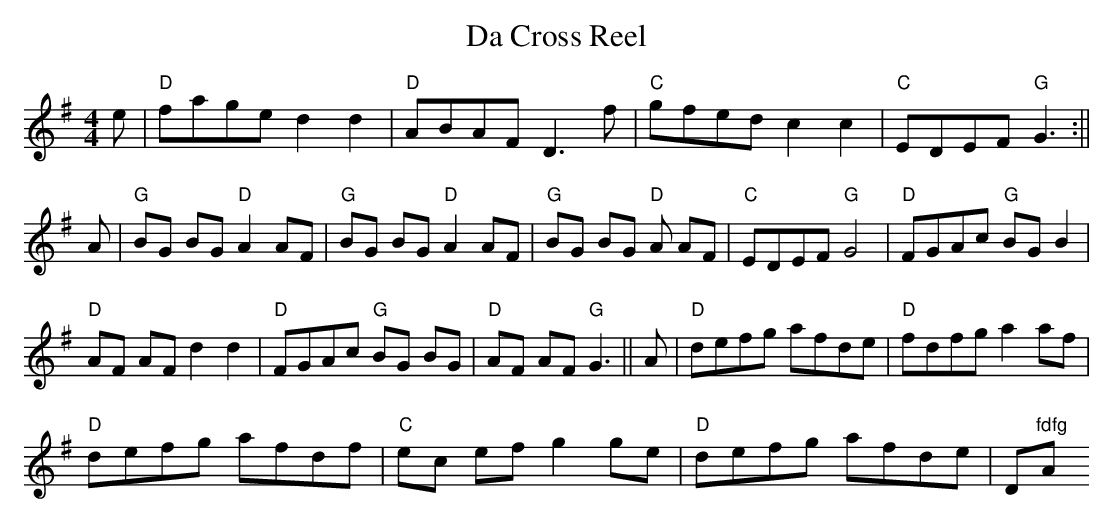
X:1
T:Da Cross Reel
M:4/4
L:1/8
K:G
e|"D"fage d2 d2|"D"ABAF D3 f|"C"gfed c2 c2|"C"EDEF "G"G3:||!
A|"G"BG BG "D"A2 AF|"G"BG BG"D"A2 AF|"G"BG BG "D"A AF|"C"EDEF "G"G4|
"D"FGAc "G"BG B2|!"D"AF AF d2 d2|"D"FGAc "G"BG BG|"D"AF AF "G" G3||
A|"D"defg afde|"D"fdfg a2 af|!"D"defg afdf|"C"ec ef g2 ge|"D"defg afde|"
D"fdfg "A"a2 ag||
